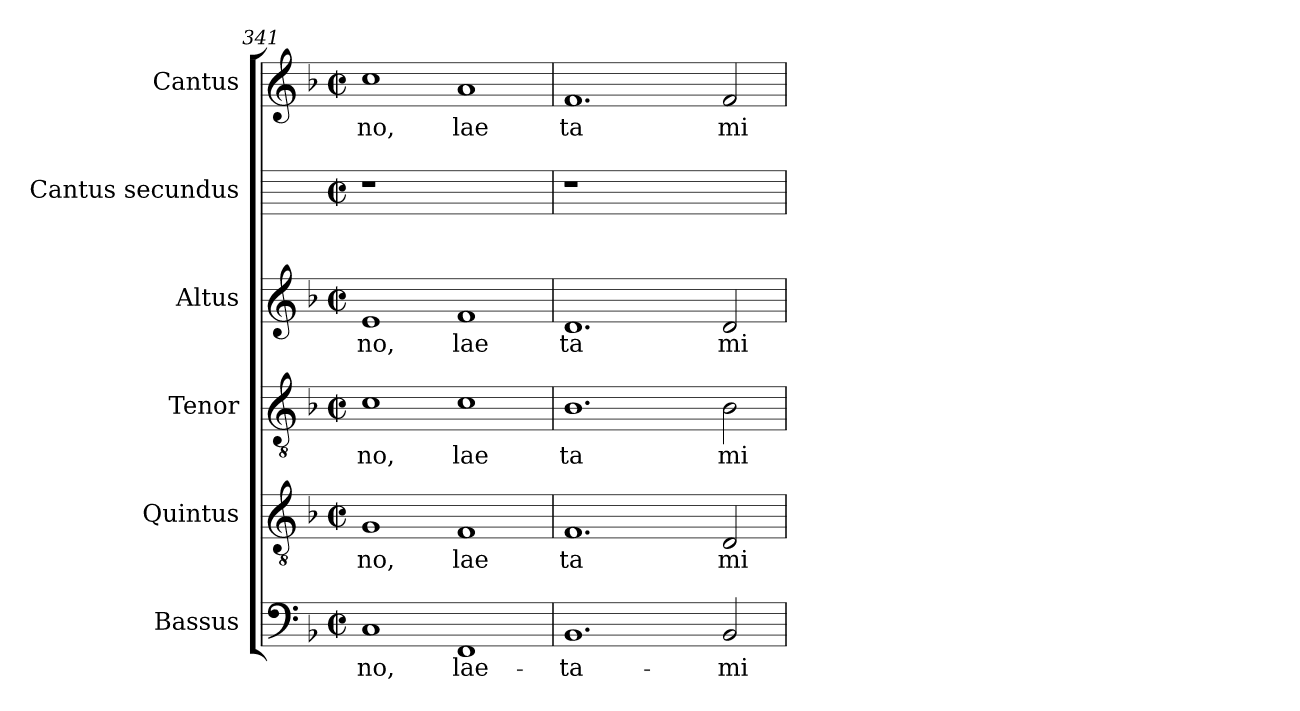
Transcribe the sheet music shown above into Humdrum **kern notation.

**kern	**text	**kern	**text	**kern	**text	**kern	**text	**kern	**kern	**text
*part6	*part6	*part5	*part5	*part4	*part4	*part3	*part3	*part2	*part1	*part1
*staff6	*staff6	*staff5	*staff5	*staff4	*staff4	*staff3	*staff3	*staff2	*staff1	*staff1
*I"Bassus	*	*I"Quintus	*	*I"Tenor	*	*I"Altus	*	*I"Cantus  secundus	*I"Cantus	*
*I'B	*	*I'Q	*	*I'T	*	*I'A	*	*	*I'C	*
*clefF4	*	*clefGv2	*	*clefGv2	*	*clefG2	*	*	*clefG2	*
*k[b-]	*	*k[b-]	*	*k[b-]	*	*k[b-]	*	*k[]	*k[b-]	*
*F:	*	*F:	*	*F:	*	*F:	*	*C:	*F:	*
*M2/2	*	*M2/2	*	*M2/2	*	*M2/2	*	*M2/2	*M2/2	*
*met(c|)	*	*met(c|)	*	*met(c|)	*	*met(c|)	*	*met(c|)	*met(c|)	*
=341	=341	=341	=341	=341	=341	=341	=341	=341	=341	=341
!	!LO:LY:b:cj	!	!LO:LY:b:cj	!	!LO:LY:b:cj	!	!LO:LY:b:cj	!	!	!LO:LY:b:cj
1C	-no,	1G	no,	1c	no,	1e	no,	1r	1cc	no,
!	!LO:LY:b:cj	!	!LO:LY:b:cj	!	!LO:LY:b:cj	!	!LO:LY:b:cj	!	!	!LO:LY:b:cj
1FF	lae-	1F	lae	1c	lae	1f	lae	1ryy	1a	lae
=342	=342	=342	=342	=342	=342	=342	=342	=342	=342	=342
!	!LO:LY:b:cj	!	!LO:LY:b:cj	!	!LO:LY:b:cj	!	!LO:LY:b:cj	!	!	!LO:LY:b:cj
1.BB-	-ta-	1.F	ta	1.B-	ta	1.d	ta	1r	1.f	ta
.	.	.	.	.	.	.	.	1ryy	.	.
!	!LO:LY:b:cj	!	!LO:LY:b:cj	!	!LO:LY:b:cj	!	!LO:LY:b:cj	!	!	!LO:LY:b:cj
2BB-/	-mi-	2D/	mi	2B-\	mi	2d/	mi	.	2f/	mi
=	=	=	=	=	=	=	=	=	=	=
*-	*-	*-	*-	*-	*-	*-	*-	*-	*-	*-
